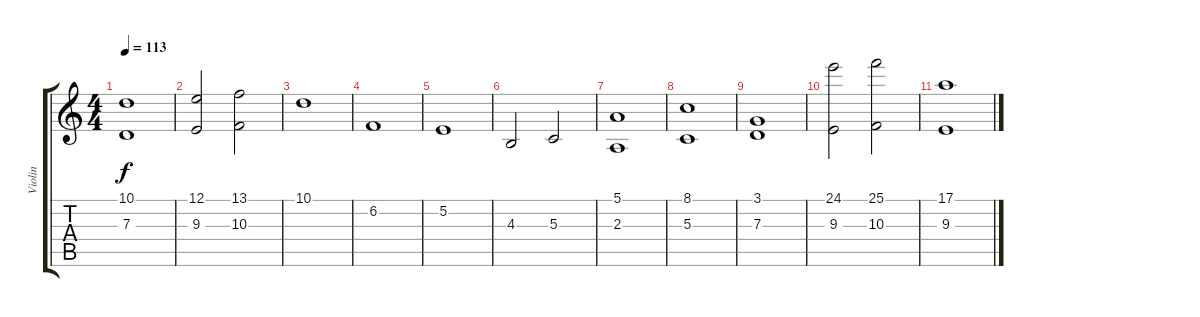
\track ("Violin" "Violin") {instrument violin}
\staff {score tabs}
\tuning (E4 B3 G3 D3 A2 D2) {hide}
\ts (4 4)
\tempo 113
\clef g2
\ks c
(10.1 7.3).1{dy f} |
(12.1 9.3).2 (13.1 10.3).2 |
10.1.1 |
6.2.1 |
5.2.1 |
4.3.2 5.3.2 |
(5.1 2.3).1 |
(8.1 5.3).1 |
(3.1 7.3).1 |
(24.1 9.3).2 (25.1 10.3).2 |
(17.1 9.3).1
